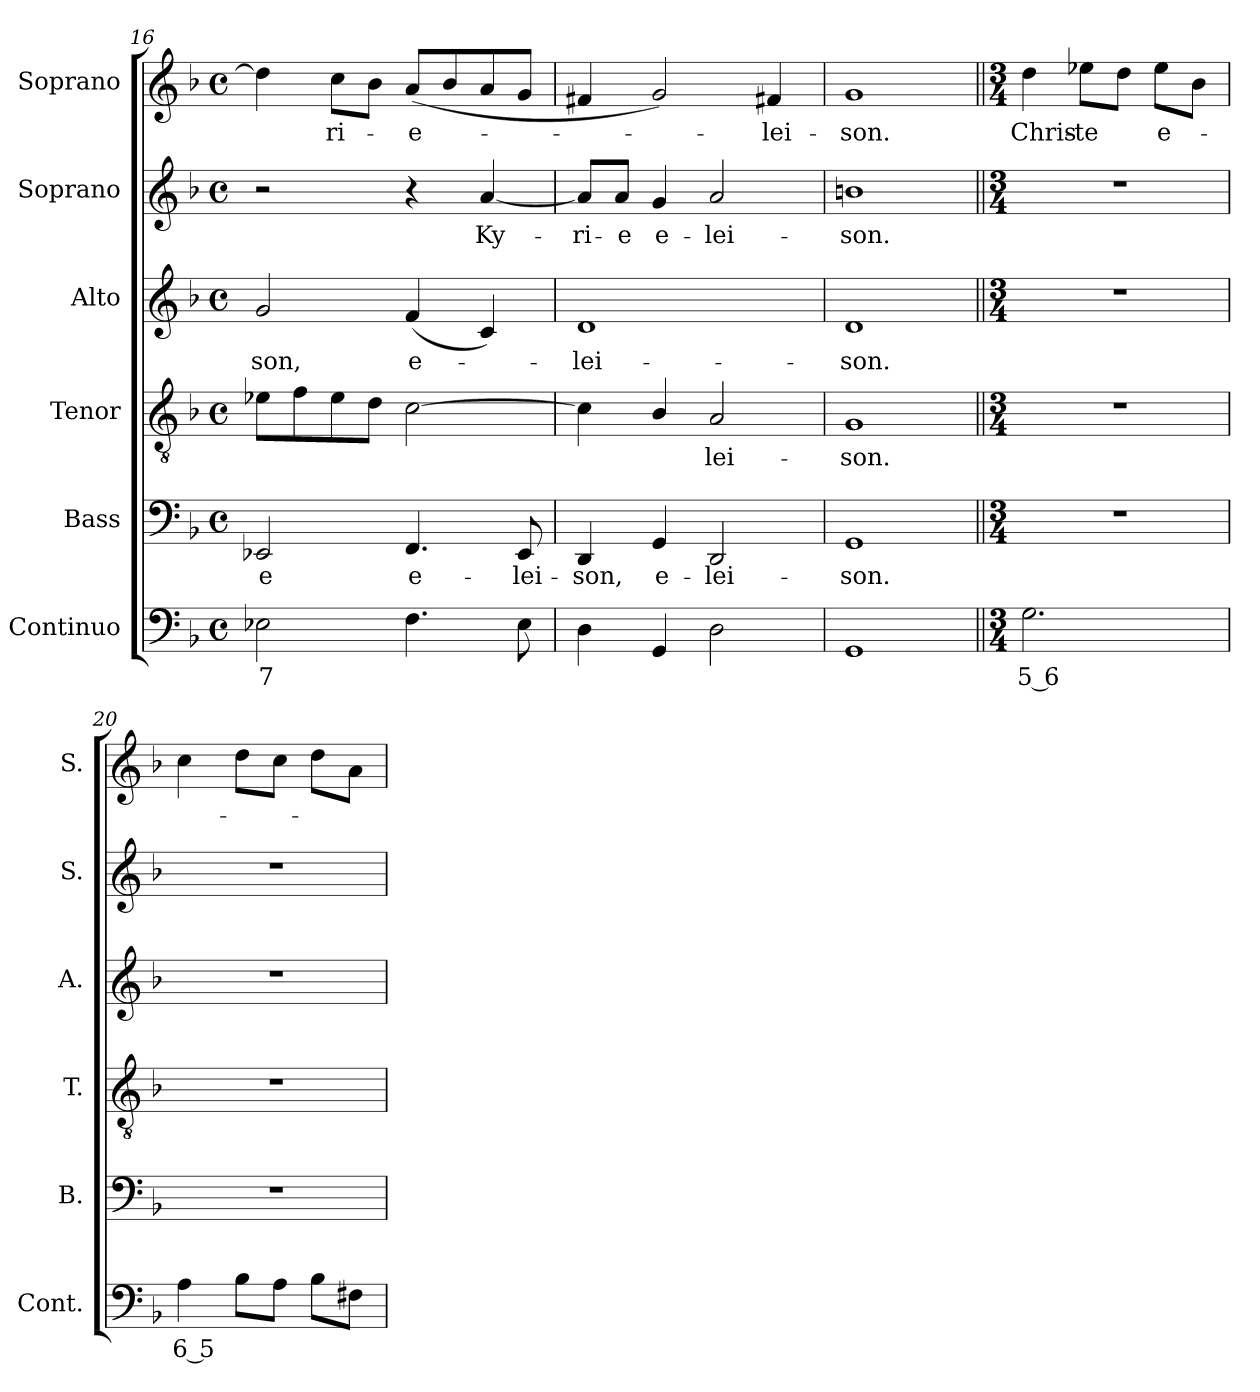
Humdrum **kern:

**kern	**text	**kern	**text	**kern	**text	**kern	**text	**kern	**text	**kern	**text
*part6	*part6	*part5	*part5	*part4	*part4	*part3	*part3	*part2	*part2	*part1	*part1
*staff6	*staff6	*staff5	*staff5	*staff4	*staff4	*staff3	*staff3	*staff2	*staff2	*staff1	*staff1
*I"Continuo	*	*I"Bass	*	*I"Tenor	*	*I"Alto	*	*I"Soprano	*	*I"Soprano	*
*I'Cont.	*	*I'B.	*	*I'T.	*	*I'A.	*	*I'S.	*	*I'S.	*
*clefF4	*	*clefF4	*	*clefGv2	*	*clefG2	*	*clefG2	*	*clefG2	*
*	*	*	*	*ITrd7c12	*	*	*	*	*	*	*
*k[b-]	*	*k[b-]	*	*k[b-]	*	*k[b-]	*	*k[b-]	*	*k[b-]	*
*F:	*	*F:	*	*F:	*	*F:	*	*F:	*	*F:	*
*M4/4	*	*M4/4	*	*M4/4	*	*M4/4	*	*M4/4	*	*M4/4	*
*met(c)	*	*met(c)	*	*met(c)	*	*met(c)	*	*met(c)	*	*met(c)	*
=16	=16	=16	=16	=16	=16	=16	=16	=16	=16	=16	=16
!	!LO:LY:b:color=#000000	!	!	!	!	!	!	!	!	!	!
!	!	!	!LO:LY:b:color=#000000	!	!	!	!	!	!	!	!
!	!	!	!	!	!	!	!LO:LY:b:color=#000000	!	!	!	!
2E-Xi\	7	2EE-Xi/	-e	8E-Xi\L	.	2gi/	-son,	2r	.	4ddi\]	.
.	.	.	.	8Fi\	.	.	.	.	.	.	.
!	!	!	!	!	!	!	!	!	!	!	!LO:LY:b:color=#000000
.	.	.	.	8E-i\	.	.	.	.	.	8cci\L	-ri-
.	.	.	.	8Di\J	.	.	.	.	.	8b-i\J	.
!	!	!	!LO:LY:b:color=#000000	!	!	!	!	!	!	!	!
!	!	!	!	!	!	!	!LO:LY:b:color=#000000	!	!	!	!
!	!	!	!	!	!	!	!	!	!	!	!LO:LY:b:color=#000000
4.Fi\	.	4.FFi/	e-	[2Ci\	.	(4fi/	e-	4r	.	(8ai/L	-e-
.	.	.	.	.	.	.	.	.	.	8b-i/	.
!	!	!	!	!	!	!	!	!	!LO:LY:b:color=#000000	!	!
.	.	.	.	.	.	4ci/)	.	[4ai/	Ky-	8ai/	.
!	!	!	!LO:LY:b:color=#000000	!	!	!	!	!	!	!	!
8E-i\	.	8EE-i/	-lei-	.	.	.	.	.	.	8gi/J	.
=17	=17	=17	=17	=17	=17	=17	=17	=17	=17	=17	=17
!	!	!	!LO:LY:b:color=#000000	!	!	!	!	!	!	!	!
!	!	!	!	!	!	!	!LO:LY:b:color=#000000	!	!	!	!
!	!	!	!	!	!	!	!	!	!LO:LY:b:color=#000000	!	!
4Di\	.	4DDi/	-son,	4Ci\]	.	1di	-lei-	8ai/L]	-ri-	4f#Xi/	.
!	!	!	!	!	!	!	!	!	!LO:LY:b:color=#000000	!	!
.	.	.	.	.	.	.	.	8ai/J	-e	.	.
!	!	!	!LO:LY:b:color=#000000	!	!	!	!	!	!	!	!
!	!	!	!	!	!	!	!	!	!LO:LY:b:color=#000000	!	!
4GGi/	.	4GGi/	e-	4BB-i/	.	.	.	4gi/	e-	2gi/)	.
!	!	!	!LO:LY:b:color=#000000	!	!	!	!	!	!	!	!
!	!	!	!	!	!LO:LY:b:color=#000000	!	!	!	!	!	!
!	!	!	!	!	!	!	!	!	!LO:LY:b:color=#000000	!	!
2Di\	.	2DDi/	-lei-	2AAi/	-lei-	.	.	2ai/	-lei-	.	.
!	!	!	!	!	!	!	!	!	!	!	!LO:LY:b:color=#000000
.	.	.	.	.	.	.	.	.	.	4f#Xi/	-lei-
=18	=18	=18	=18	=18	=18	=18	=18	=18	=18	=18	=18
!	!	!	!LO:LY:b:color=#000000	!	!	!	!	!	!	!	!
!	!	!	!	!	!LO:LY:b:color=#000000	!	!	!	!	!	!
!	!	!	!	!	!	!	!LO:LY:b:color=#000000	!	!	!	!
!	!	!	!	!	!	!	!	!	!LO:LY:b:color=#000000	!	!
!	!	!	!	!	!	!	!	!	!	!	!LO:LY:b:color=#000000
1GGi	.	1GGi	-son.	1GGi	-son.	1di	-son.	1bni	-son.	1gi	-son.
!!LO:LB:g=z
=19||	=19||	=19||	=19||	=19||	=19||	=19||	=19||	=19||	=19||	=19||	=19||
*M3/4	*	*M3/4	*	*M3/4	*	*M3/4	*	*M3/4	*	*M3/4	*
!	!LO:LY:b:color=#000000	!LO:N:vis=1	!	!LO:N:vis=1	!	!LO:N:vis=1	!	!LO:N:vis=1	!	!	!
!	!	!	!	!	!	!	!	!	!	!	!LO:LY:b:color=#000000
2.Gi\	5 6	2.r	.	2.r	.	2.r	.	2.r	.	4ddi\	Chris-
!	!	!	!	!	!	!	!	!	!	!	!LO:LY:b:color=#000000
.	.	.	.	.	.	.	.	.	.	8ee-Xi\L	-te
.	.	.	.	.	.	.	.	.	.	8ddi\J	.
!	!	!	!	!	!	!	!	!	!	!	!LO:LY:b:color=#000000
.	.	.	.	.	.	.	.	.	.	8ee-i\L	e-
.	.	.	.	.	.	.	.	.	.	8b-i\J	.
=20	=20	=20	=20	=20	=20	=20	=20	=20	=20	=20	=20
!	!LO:LY:b:color=#000000	!LO:N:vis=1	!	!LO:N:vis=1	!	!LO:N:vis=1	!	!LO:N:vis=1	!	!	!
4Ai\	6 5	2.r	.	2.r	.	2.r	.	2.r	.	4cci\	.
8B-i\L	.	.	.	.	.	.	.	.	.	8ddi\L	.
8Ai\J	.	.	.	.	.	.	.	.	.	8cci\J	.
8B-i\L	.	.	.	.	.	.	.	.	.	8ddi\L	.
8F#Xi\J	.	.	.	.	.	.	.	.	.	8ai\J	.
=	=	=	=	=	=	=	=	=	=	=	=
*-	*-	*-	*-	*-	*-	*-	*-	*-	*-	*-	*-
